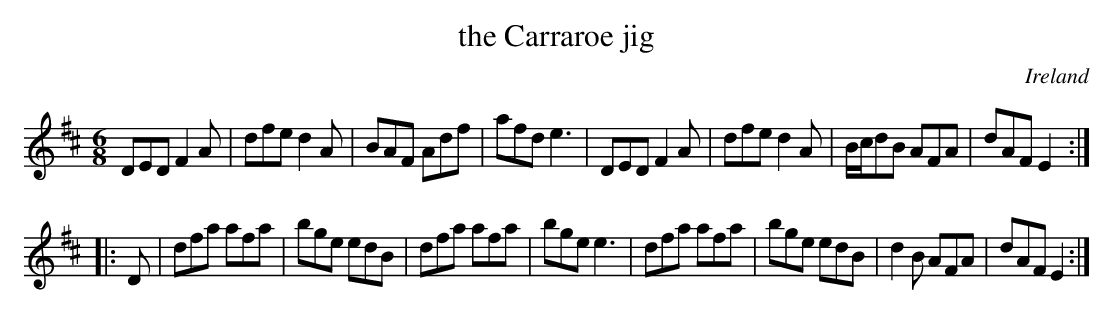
X:1
T:the Carraroe jig
O:Ireland
M:6/8
K:D
DED F2A|dfe d2A|BAF Adf|afd e3|\
DED F2A|dfe d2A|B/c/dB AFA|dAF E2:|
|:D|\
dfa afa|bge edB|dfa afa|bge e3|\
dfa afa|bge edB|d2B AFA|dAF E2:|
